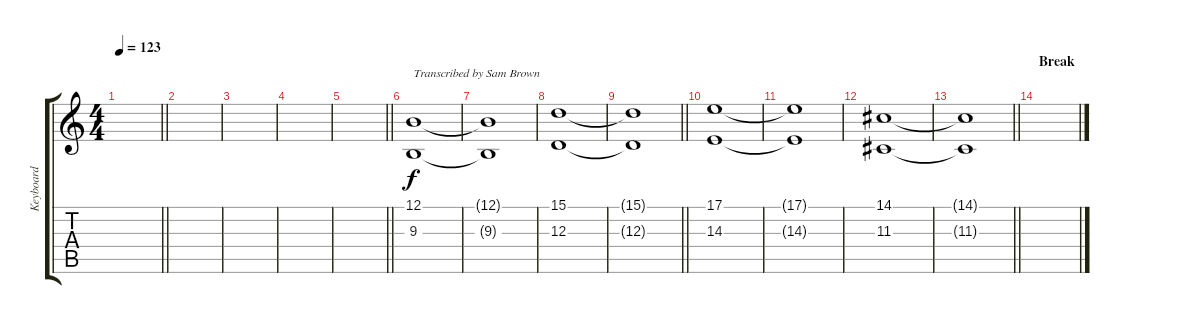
\track ("Keyboard" "Keyboard") {instrument choiraahs}
\staff {score tabs}
\tuning (B3 Gb3 D3 A2 E2 B1) {hide}
\ts (4 4)
\tempo 123
\clef g2
\barLineRight lightlight
\ks c
|
|
|
|
\barLineRight lightlight
|
\section ("" "")
(12.1 9.3).1{txt "Transcribed by Sam Brown"} |
(12.1{t} 9.3{t}).1 |
(15.1 12.3).1 |
\barLineRight lightlight
(15.1{t} 12.3{t}).1 |
(17.1 14.3).1 |
(17.1{t} 14.3{t}).1 |
(14.1 11.3).1 |
\barLineRight lightlight
(14.1{t} 11.3{t}).1 |
\section ("" "Break")
